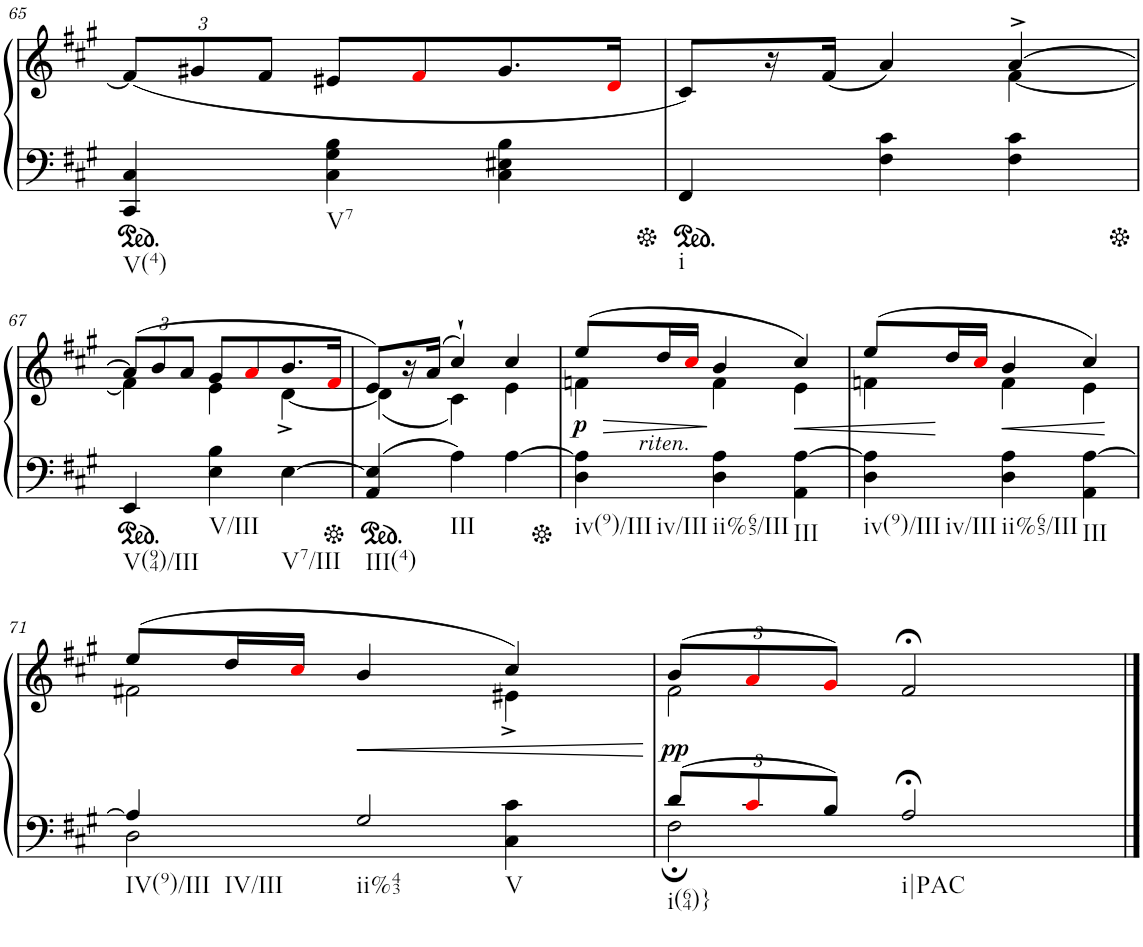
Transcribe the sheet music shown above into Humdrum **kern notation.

**kern	**kern	**dynam
*part2	*part1	*part1
*staff2	*staff1	*staff1
*I"piano	*I"piano	*
*I'Pno	*I'Pno	*
!!LO:PB:g=z
*clefF4	*clefG2	*
*k[f#c#g#]	*k[f#c#g#]	*
*f#:	*f#:	*
*M3/4	*M3/4	*
*ped	*	*
*	*Xbrackettup	*
=65	=65	=65
!LO:TX:b:t=V(4)	!	!
4CC#/ 4C#/	(12f#/L]	.
.	12g#X/	.
.	12f#/J	.
!LO:TX:b:t=V7	!	!
4C#\ 4G#\ 4B\	8e#X/L	.
.	8f#i/	.
4C#\ 4E#X\ 4B\	8.g#/	.
.	16di/Jk	.
=66	=66	=66
*Xped	*	*
*ped	*	*
*	*^	*
!LO:TX:b:t=i	!	!	!
4FF#/	8c#/L)	2ryy	.
.	16r	.	.
.	(16f#/JJ	.	.
4F#\ 4c#\	4a/)	.	.
4F#\ 4c#\	[4a^/	[4f#\	.
!!LO:LB:g=z	!!
=67	=67	=67	=67
*Xped	*	*	*
*ped	*	*	*
!LO:TX:b:t=V(94)/III	!	!	!
4EE/	(12a/L]	4f#\]	.
.	12b/	.	.
.	12a/J	.	.
!LO:TX:b:t=V/III	!	!	!
4E\ 4B\	8g#/L	4e\	.
.	8ai/	.	.
!LO:TX:b:t=V7/III	!	!	!
[4E\	8.b/	[4d^\	.
.	16f#i/Jk	.	.
=68	=68	=68	=68
*Xped	*	*	*
*ped	*	*	*
!LO:TX:b:t=III(4)	!	!	!
(4AA/ 4E/]	8e/L)	(4d\]	.
.	16r	.	.
.	(16a/JJ	.	.
!LO:TX:b:t=III	!	!	!
4A\)	4cc#`/)	4c#\)	.
[4A\	4cc#/	4e\	.
=69	=69	=69	=69
*Xped	*	*	*
!LO:TX:b:t=iv(9)/III	!	!	!
!LO:TX:b:t=iv/III	!	!	!
!	!	!	!LO:HP:b
!	!	!	!LO:DY:n=1:b
4D\ 4A\]	(8ee/L	4fn\	> p
!	!LO:TX:b:i:t=riten.	!	!
.	16dd/L	.	.
.	16cc#i/JJ	.	.
!LO:TX:b:t=ii%65/III	!	!	!
4D\ 4A\	4b/	4f\	]
!LO:TX:b:t=III	!	!	!
!	!	!	!LO:HP:b
4AA\ [4A\	4cc#/)	4e\	<
=70	=70	=70	=70
!LO:TX:b:t=iv(9)/III	!	!	!
!LO:TX:b:t=iv/III	!	!	!
4D\ 4A\]	(8ee/L	4fn\	.
.	16dd/L	.	[
.	16cc#i/JJ	.	.
!LO:TX:b:t=ii%65/III	!	!	!
!	!	!	!LO:HP:b
4D\ 4A\	4b/	4f\	<
!LO:TX:b:t=III	!	!	!
4AA\ [4A\	4cc#/)	4e\	.
*	*v	*v	*
.	.	[
!!LO:LB:g=z
=71	=71	=71
*^	*^	*
!LO:TX:b:t=IV(9)/III	!	!	!	!
!LO:TX:b:t=IV/III	!	!	!	!
4A/]	2D\	(8ee/L	2f#X\	.
.	.	16dd/L	.	.
.	.	16cc#i/JJ	.	.
!LO:TX:b:t=ii%43	!	!	!	!
!LO:TX:b:t=V	!	!	!	!
!	!	!	!	!LO:HP:b
2G#/	.	4b/	.	<
.	4C#\ 4c#\	4cc#/)	4e#X^\	.
*v	*v	*	*	*
*	*v	*v	*
.	.	[
=72	=72	=72
*Xbrackettup	*	*
*^	*^	*
!LO:TX:b:t=i(64)}	!	!	!	!
!	!	!	!	!LO:DY:b
(12d/L	2F#;\	(12b/L	2f#\	pp
12c#i/	.	12ai/	.	.
12B/J)	.	12g#i/J)	.	.
!LO:TX:b:t=i|PAC	!	!	!	!
2A;</	.	2f#;</	.	.
.	4ryy	.	4ryy	.
*v	*v	*	*	*
*	*v	*v	*
==	==	==
*-	*-	*-
